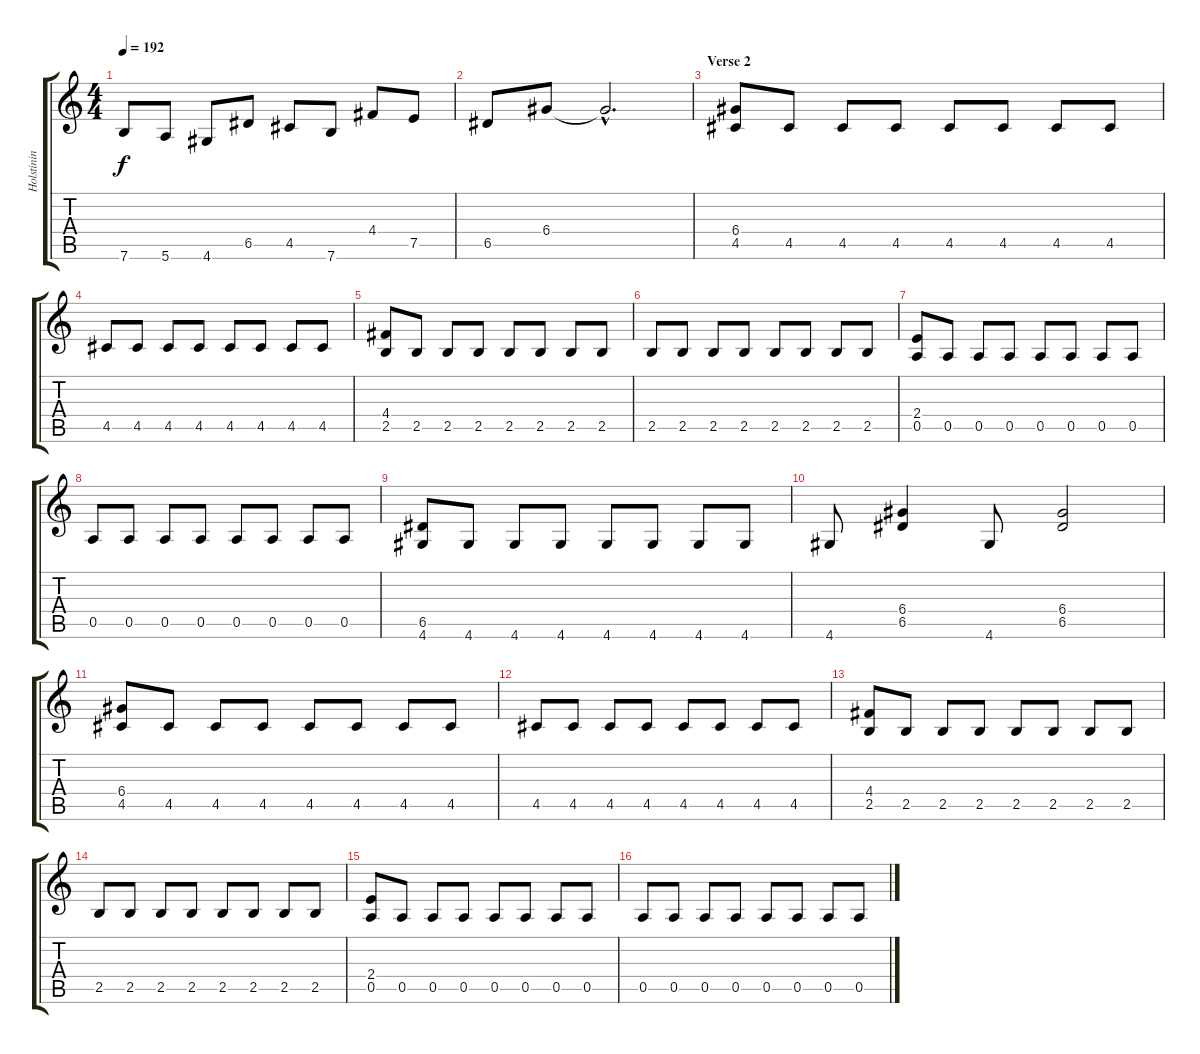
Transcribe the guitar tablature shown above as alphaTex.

\track ("Holstinin 2" "Holstinin ") {instrument overdrivenguitar}
\staff {score tabs}
\tuning (E4 B3 G3 D3 A2 E2) {hide}
\ts (4 4)
\tempo 192
\clef g2
\ks c
7.6.8{dy f} 5.6.8 4.6.8 6.5.8 4.5.8 7.6.8 4.4.8 7.5.8 |
6.5.8 6.4.8 6.4{hac t}.2{d} |
\section ("" "Verse 2")
(6.4 4.5).8 4.5.8 4.5.8 4.5.8 4.5.8 4.5.8 4.5.8 4.5.8 |
4.5.8 4.5.8 4.5.8 4.5.8 4.5.8 4.5.8 4.5.8 4.5.8 |
(4.4 2.5).8 2.5.8 2.5.8 2.5.8 2.5.8 2.5.8 2.5.8 2.5.8 |
2.5.8 2.5.8 2.5.8 2.5.8 2.5.8 2.5.8 2.5.8 2.5.8 |
(2.4 0.5).8 0.5.8 0.5.8 0.5.8 0.5.8 0.5.8 0.5.8 0.5.8 |
0.5.8 0.5.8 0.5.8 0.5.8 0.5.8 0.5.8 0.5.8 0.5.8 |
(6.5 4.6).8 4.6.8 4.6.8 4.6.8 4.6.8 4.6.8 4.6.8 4.6.8 |
4.6.8 (6.4 6.5).4 4.6.8 (6.4 6.5).2 |
(6.4 4.5).8 4.5.8 4.5.8 4.5.8 4.5.8 4.5.8 4.5.8 4.5.8 |
4.5.8 4.5.8 4.5.8 4.5.8 4.5.8 4.5.8 4.5.8 4.5.8 |
(4.4 2.5).8 2.5.8 2.5.8 2.5.8 2.5.8 2.5.8 2.5.8 2.5.8 |
2.5.8 2.5.8 2.5.8 2.5.8 2.5.8 2.5.8 2.5.8 2.5.8 |
(2.4 0.5).8 0.5.8 0.5.8 0.5.8 0.5.8 0.5.8 0.5.8 0.5.8 |
0.5.8 0.5.8 0.5.8 0.5.8 0.5.8 0.5.8 0.5.8 0.5.8
